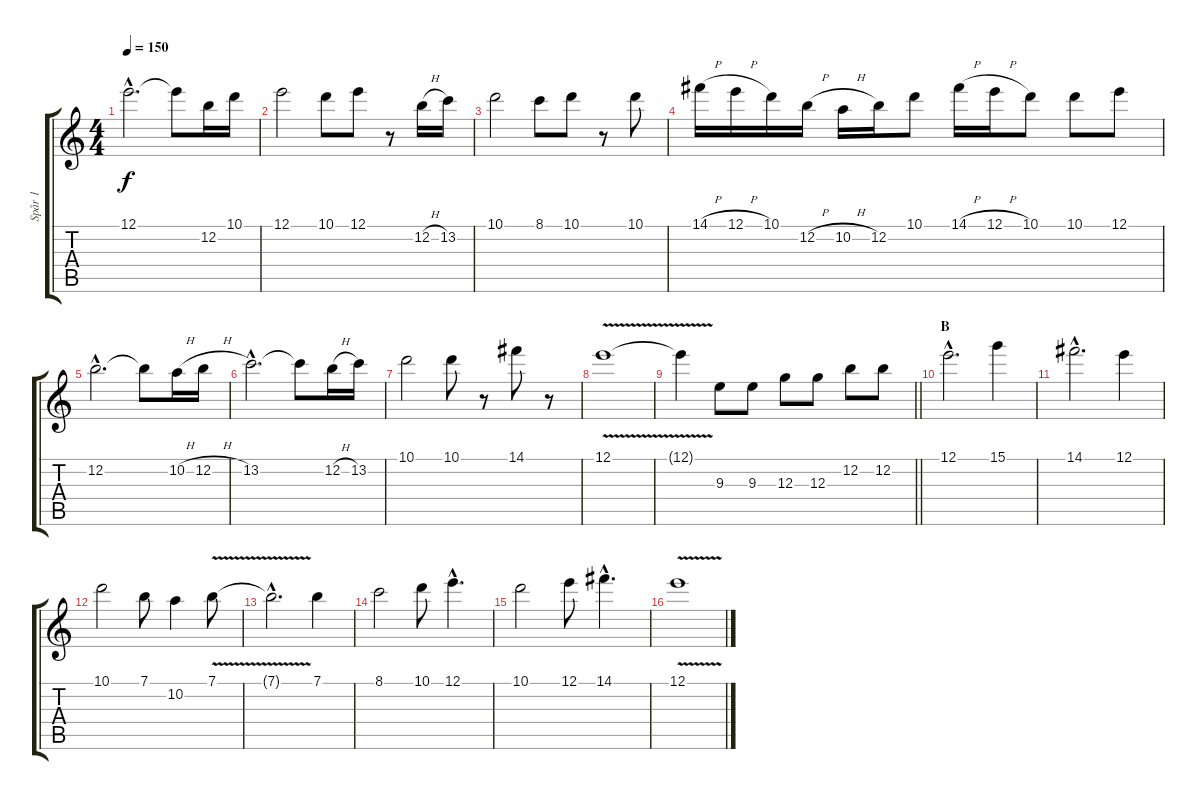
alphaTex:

\track ("Spår 1" "Spår 1") {instrument distortionguitar}
\staff {score tabs}
\tuning (E4 B3 G3 D3 A2 E2) {hide}
\ts (4 4)
\tempo 150
\clef g2
\ks c
12.1{hac t}.2{d dy f} 12.1{t}.8 12.2.16 10.1.16 |
\section ("" "")
12.1.2 10.1.8 12.1.8 r.8 12.2{h}.16 13.2.16 |
10.1.2 8.1.8 10.1.8 r.8 10.1.8 |
14.1{h}.16 12.1{h}.16 10.1.16 12.2{h}.16 10.2{h}.16 12.2.16 10.1.8 14.1{h}.16 12.1{h}.16 10.1.8 10.1.8 12.1.8 |
12.2{hac}.2{d} 12.2{t}.8 10.2{h}.16 12.2{h}.16 |
13.2{hac}.2{d} 13.2{t}.8 12.2{h}.16 13.2.16 |
10.1.2 10.1.8 r.8 14.1.8 r.8 |
12.1{v}.1 |
\barLineRight lightlight
12.1{t}.4 9.3.8 9.3.8 12.3.8 12.3.8 12.2.8 12.2.8 |
\section ("" "B")
12.1{hac}.2{d} 15.1.4 |
14.1{hac}.2{d} 12.1.4 |
10.1.2 7.1.8 10.2.4 7.1{v}.8 |
7.1{hac t}.2{d} 7.1.4 |
8.1.2 10.1.8 12.1{hac}.4{d} |
10.1.2 12.1.8 14.1{hac}.4{d} |
12.1{v}.1
